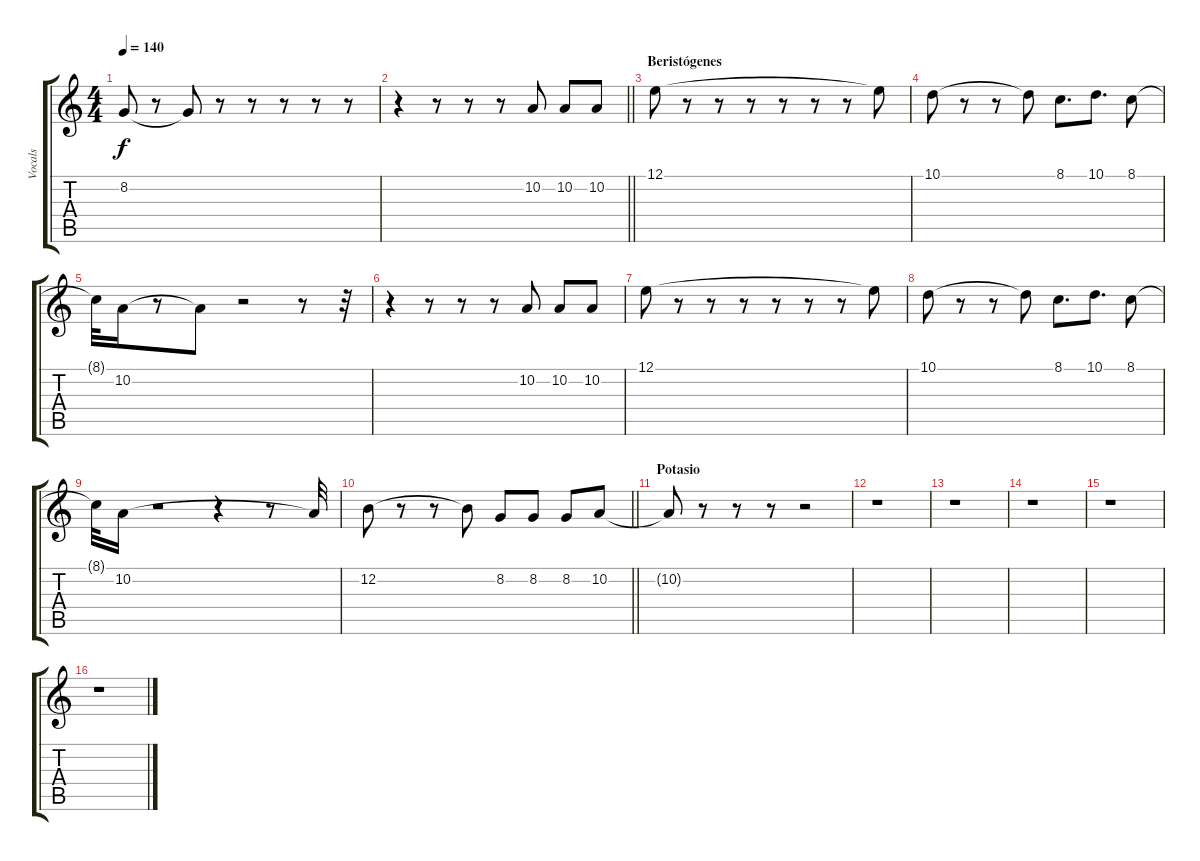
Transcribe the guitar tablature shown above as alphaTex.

\track ("Vocals" "Vocals") {instrument tangoaccordion}
\staff {score tabs}
\tuning (E4 B3 G3 D3 A2 E2) {hide}
\ts (4 4)
\tempo 140
\clef g2
\ks c
8.2.8{dy f} r.8 8.2{t}.8 r.8 r.8 r.8 r.8 r.8 |
\barLineRight lightlight
r.4 r.8 r.8 r.8 10.2.8 10.2.8 10.2.8 |
\section ("" "Beristógenes")
12.1.8 r.8 r.8 r.8 r.8 r.8 r.8 12.1{t}.8 |
10.1.8 r.8 r.8 10.1{t}.8 8.1.8{d} 10.1.8{d} 8.1.8 |
8.1{t}.32 10.2.16 r.8 10.2{t}.8 r.2 r.8 r.32 |
r.4 r.8 r.8 r.8 10.2.8 10.2.8 10.2.8 |
12.1.8 r.8 r.8 r.8 r.8 r.8 r.8 12.1{t}.8 |
10.1.8 r.8 r.8 10.1{t}.8 8.1.8{d} 10.1.8{d} 8.1.8 |
8.1{t}.32 10.2.16 r.2 r.4 r.8 10.2{t}.32 |
\barLineRight lightlight
12.2.8 r.8 r.8 12.2{t}.8 8.2.8 8.2.8 8.2.8 10.2.8 |
\section ("" "Potasio")
10.2{t}.8 r.8 r.8 r.8 r.2 |
r.1 |
r.1 |
r.1 |
r.1 |
r.1
